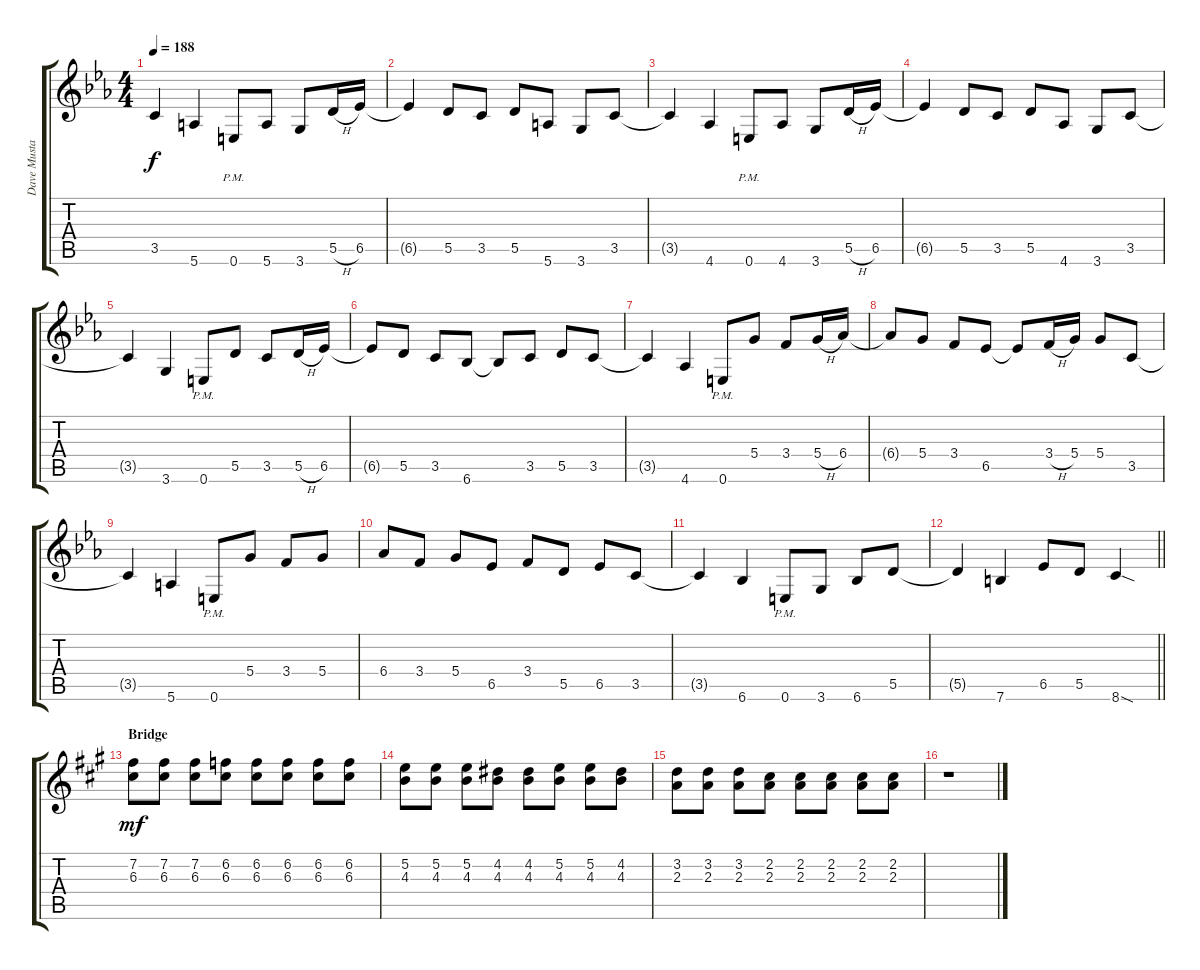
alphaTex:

\track ("Dave Mustaine" "Dave Musta") {instrument distortionguitar}
\staff {score tabs}
\tuning (E4 B3 G3 D3 A2 E2) {hide}
\ts (4 4)
\tempo 188
\clef g2
\ks eb
3.5{t}.4{dy f} 5.6.4 0.6{pm}.8 5.6.8 3.6.8 5.5{h}.16 6.5.16 |
6.5{t}.4 5.5.8 3.5.8 5.5.8 5.6.8 3.6.8 3.5.8 |
3.5{t}.4 4.6.4 0.6{pm}.8 4.6.8 3.6.8 5.5{h}.16 6.5.16 |
6.5{t}.4 5.5.8 3.5.8 5.5.8 4.6.8 3.6.8 3.5.8 |
3.5{t}.4 3.6.4 0.6{pm}.8 5.5.8 3.5.8 5.5{h}.16 6.5.16 |
6.5{t}.8 5.5.8 3.5.8 6.6.8 6.6{t}.8 3.5.8 5.5.8 3.5.8 |
3.5{t}.4 4.6.4 0.6{pm}.8 5.4.8 3.4.8 5.4{h}.16 6.4.16 |
6.4{t}.8 5.4.8 3.4.8 6.5.8 6.5{t}.8 3.4{h}.16 5.4.16 5.4.8 3.5.8 |
3.5{t}.4 5.6.4 0.6{pm}.8 5.4.8 3.4.8 5.4.8 |
6.4.8 3.4.8 5.4.8 6.5.8 3.4.8 5.5.8 6.5.8 3.5.8 |
3.5{t}.4 6.6.4 0.6{pm}.8 3.6.8 6.6.8 5.5.8 |
\barLineRight lightlight
5.5{t}.4 7.6.4 6.5.8 5.5.8 8.6{sod}.4 |
\section ("" "Bridge")
\ks a
(7.2 6.3).8{dy mf} (7.2 6.3).8 (7.2 6.3).8 (6.2 6.3).8 (6.2 6.3).8 (6.2 6.3).8 (6.2 6.3).8 (6.2 6.3).8 |
(5.2 4.3).8 (5.2 4.3).8 (5.2 4.3).8 (4.2 4.3).8 (4.2 4.3).8 (5.2 4.3).8 (5.2 4.3).8 (4.2 4.3).8 |
(3.2 2.3).8 (3.2 2.3).8 (3.2 2.3).8 (2.2 2.3).8 (2.2 2.3).8 (2.2 2.3).8 (2.2 2.3).8 (2.2 2.3).8 |
r.1
